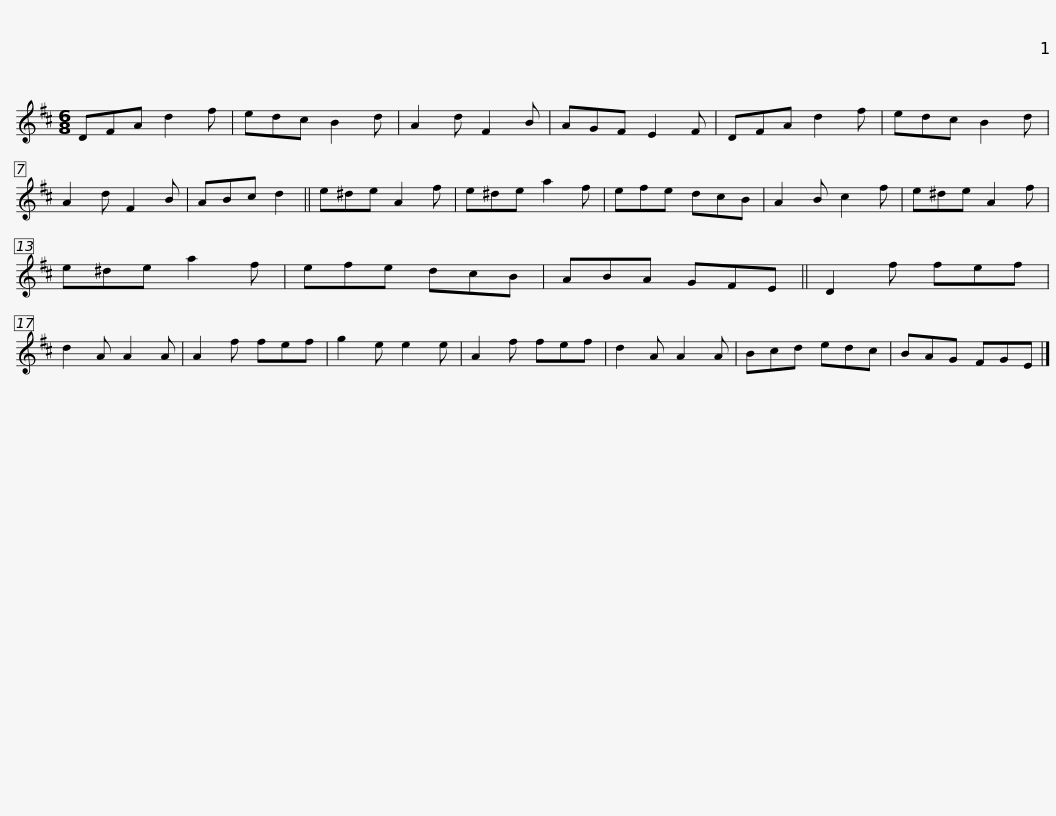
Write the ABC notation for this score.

X:1
L:1/8
M:6/8
I:linebreak $
K:D
V:1 treble
V:1
 DFA d2 f | edc B2 d | A2 d F2 B | AGF E2 F | DFA d2 f | %5
 edc B2 d | A2 d F2 B | ABc d2 || e^de A2 f |$ e^de a2 f | %10
 efe dcB | A2 B c2 f | e^de A2 f | e^de a2 f | efe dcB | %15
 ABA GFE || D2 f fef |$ d2 A A2 A | A2 f fef | g2 e e2 e | %20
 A2 f fef | d2 A A2 A | Bcd edc | BAG FGE |] %24
